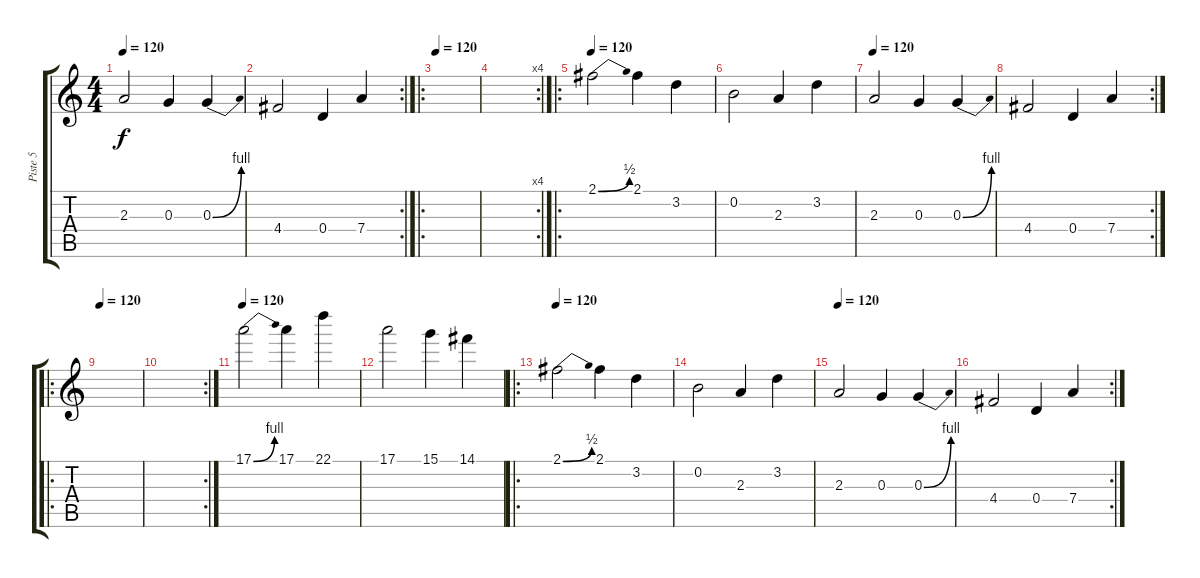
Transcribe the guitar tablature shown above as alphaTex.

\track ("Piste 5" "Piste 5") {instrument distortionguitar}
\staff {score tabs}
\tuning (E4 B3 G3 D3 A2 E2) {hide}
\ts (4 4)
\tempo 120
\clef g2
\ks c
2.3.2{dy f} 0.3.4 0.3{be (bend 0 0 60 4)}.4 |
\rc 2
4.4.2 0.4.4 7.4.4 |
\ro
\tempo 120
|
\rc 4
|
\ro
\tempo 120
2.1{be (bend 0 0 60 2)}.2 2.1.4 3.2.4 |
0.2.2 2.3.4 3.2.4 |
\tempo 120
2.3.2 0.3.4 0.3{be (bend 0 0 60 4)}.4 |
\rc 2
4.4.2 0.4.4 7.4.4 |
\ro
\tempo 120
|
\rc 2
|
\tempo 120
17.1{be (bend 0 0 60 4)}.2 17.1.4 22.1.4 |
17.1.2 15.1.4 14.1.4 |
\ro
\tempo 120
2.1{be (bend 0 0 60 2)}.2 2.1.4 3.2.4 |
0.2.2 2.3.4 3.2.4 |
\tempo 120
2.3.2 0.3.4 0.3{be (bend 0 0 60 4)}.4 |
\rc 2
4.4.2 0.4.4 7.4.4
